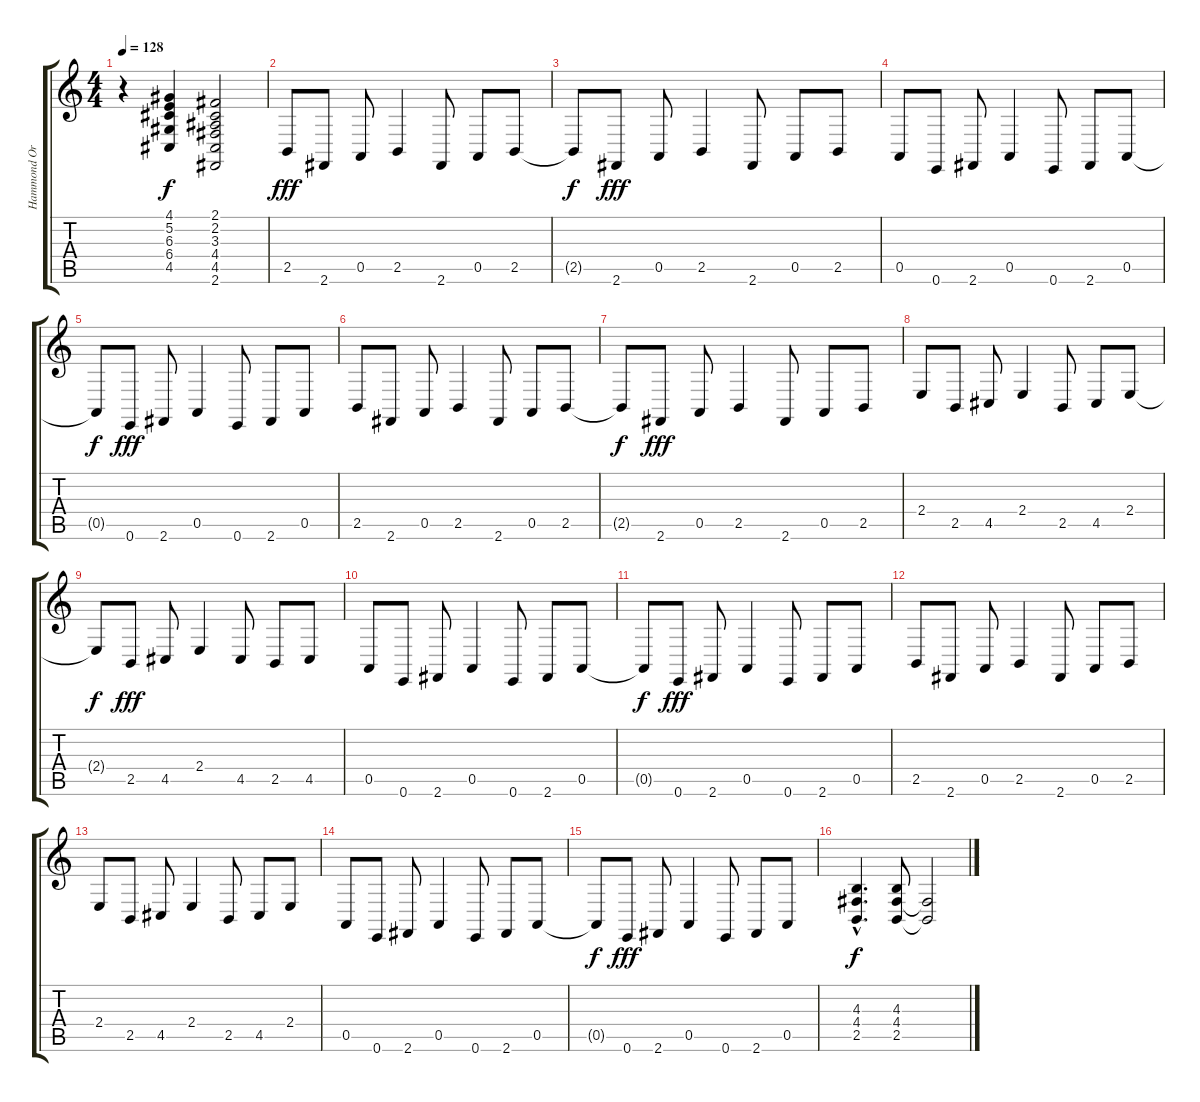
\track ("Hammond Organ" "Hammond Or") {instrument drawbarorgan}
\staff {score tabs}
\tuning (E4 B3 G3 D3 A2 E2) {hide}
\ts (4 4)
\tempo 128
\clef g2
\ks c
r.4{dy f} (4.1 5.2 6.3 6.4 4.5).4 (2.1 2.2 3.3 4.4 4.5 2.6).2 |
2.5.8{dy fff} 2.6.8 0.5.8 2.5.4 2.6.8 0.5.8 2.5.8 |
2.5{t}.8{dy f} 2.6.8{dy fff} 0.5.8 2.5.4 2.6.8 0.5.8 2.5.8 |
0.5.8 0.6.8 2.6.8 0.5.4 0.6.8 2.6.8 0.5.8 |
0.5{t}.8{dy f} 0.6.8{dy fff} 2.6.8 0.5.4 0.6.8 2.6.8 0.5.8 |
2.5.8 2.6.8 0.5.8 2.5.4 2.6.8 0.5.8 2.5.8 |
2.5{t}.8{dy f} 2.6.8{dy fff} 0.5.8 2.5.4 2.6.8 0.5.8 2.5.8 |
2.4.8 2.5.8 4.5.8 2.4.4 2.5.8 4.5.8 2.4.8 |
2.4{t}.8{dy f} 2.5.8{dy fff} 4.5.8 2.4.4 4.5.8 2.5.8 4.5.8 |
0.5.8 0.6.8 2.6.8 0.5.4 0.6.8 2.6.8 0.5.8 |
0.5{t}.8{dy f} 0.6.8{dy fff} 2.6.8 0.5.4 0.6.8 2.6.8 0.5.8 |
2.5.8 2.6.8 0.5.8 2.5.4 2.6.8 0.5.8 2.5.8 |
2.4.8 2.5.8 4.5.8 2.4.4 2.5.8 4.5.8 2.4.8 |
0.5.8 0.6.8 2.6.8 0.5.4 0.6.8 2.6.8 0.5.8 |
0.5{t}.8{dy f} 0.6.8{dy fff} 2.6.8 0.5.4 0.6.8 2.6.8 0.5.8 |
(4.3{hac} 4.4{hac} 2.5{hac}).4{d dy f} (4.3 4.4 2.5).8 (4.4{t} 2.5{t}).2
